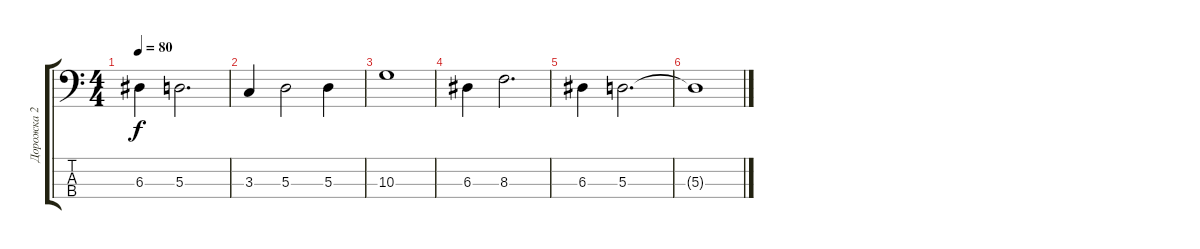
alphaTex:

\track ("Дорожка 2" "Дорожка 2") {instrument electricbasspick}
\staff {score tabs}
\tuning (G2 D2 A1 E1) {hide}
\ts (4 4)
\tempo 80
\clef f4
\ks c
6.3.4{dy f} 5.3.2{d} |
3.3.4 5.3.2 5.3.4 |
10.3.1 |
6.3.4 8.3.2{d} |
6.3.4 5.3.2{d} |
5.3{t}.1
